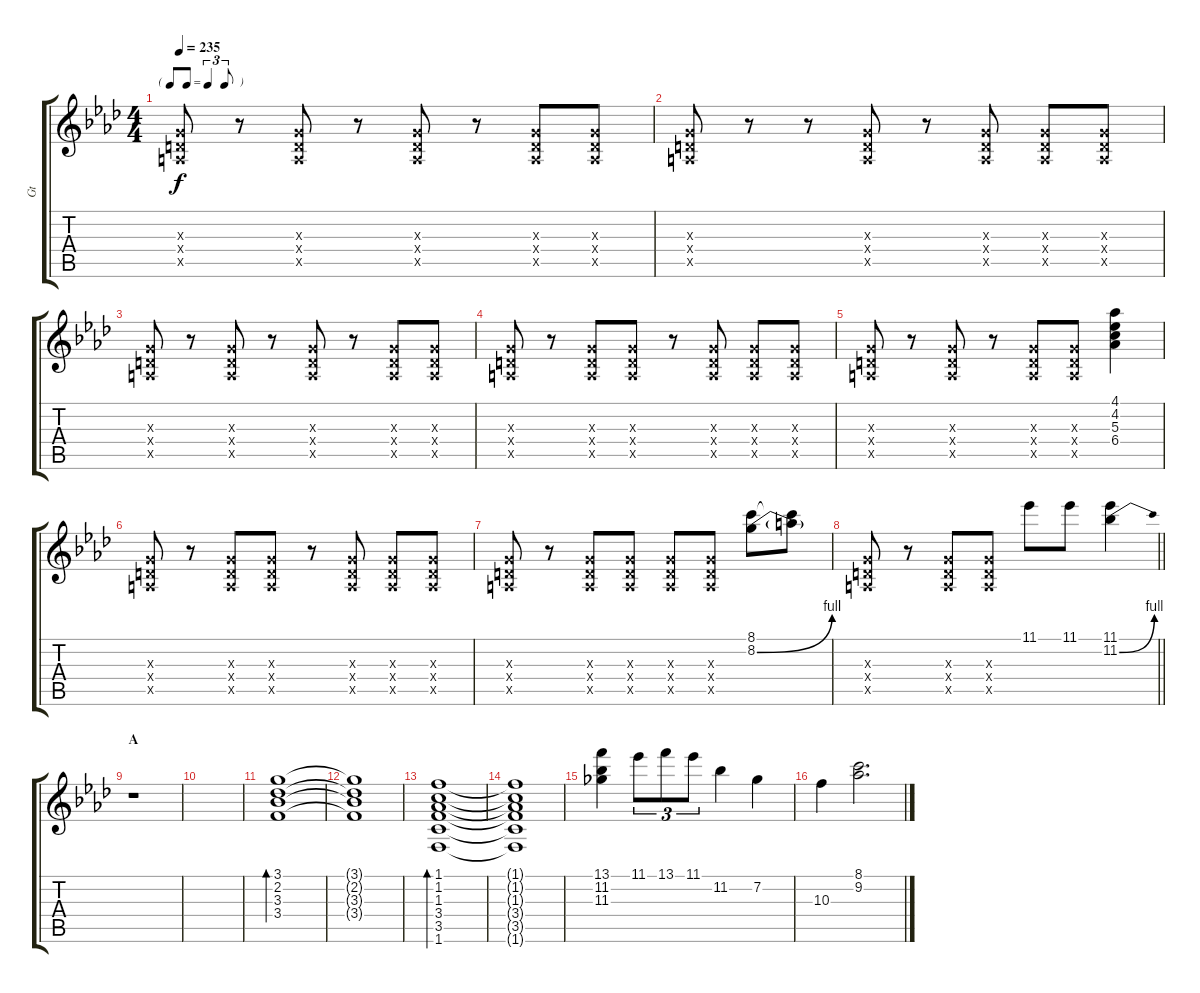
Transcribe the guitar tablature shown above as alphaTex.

\track ("Gt" "Gt") {instrument acousticguitarnylon}
\staff {score tabs}
\tuning (E4 B3 G3 D3 A2 E2) {hide}
\ts (4 4)
\tf triplet8th
\section ("" "")
\tempo 235
\clef g2
\ks ab
(0.3{x} 0.4{x} 0.5{x}).8{dy f volume 12 instrument overdrivenguitar} r.8 (0.3{x} 0.4{x} 0.5{x}).8 r.8 (0.3{x} 0.4{x} 0.5{x}).8 r.8 (0.3{x} 0.4{x} 0.5{x}).8 (0.3{x} 0.4{x} 0.5{x}).8 |
(0.3{x} 0.4{x} 0.5{x}).8 r.8 r.8 (0.3{x} 0.4{x} 0.5{x}).8 r.8 (0.3{x} 0.4{x} 0.5{x}).8 (0.3{x} 0.4{x} 0.5{x}).8 (0.3{x} 0.4{x} 0.5{x}).8 |
(0.3{x} 0.4{x} 0.5{x}).8 r.8 (0.3{x} 0.4{x} 0.5{x}).8 r.8 (0.3{x} 0.4{x} 0.5{x}).8 r.8 (0.3{x} 0.4{x} 0.5{x}).8 (0.3{x} 0.4{x} 0.5{x}).8 |
(0.3{x} 0.4{x} 0.5{x}).8 r.8 (0.3{x} 0.4{x} 0.5{x}).8 (0.3{x} 0.4{x} 0.5{x}).8 r.8 (0.3{x} 0.4{x} 0.5{x}).8 (0.3{x} 0.4{x} 0.5{x}).8 (0.3{x} 0.4{x} 0.5{x}).8 |
(0.3{x} 0.4{x} 0.5{x}).8 r.8 (0.3{x} 0.4{x} 0.5{x}).8 r.8 (0.3{x} 0.4{x} 0.5{x}).8 (0.3{x} 0.4{x} 0.5{x}).8 (4.1 4.2 5.3 6.4).4 |
(0.3{x} 0.4{x} 0.5{x}).8 r.8 (0.3{x} 0.4{x} 0.5{x}).8 (0.3{x} 0.4{x} 0.5{x}).8 r.8 (0.3{x} 0.4{x} 0.5{x}).8 (0.3{x} 0.4{x} 0.5{x}).8 (0.3{x} 0.4{x} 0.5{x}).8 |
(0.3{x} 0.4{x} 0.5{x}).8 r.8 (0.3{x} 0.4{x} 0.5{x}).8 (0.3{x} 0.4{x} 0.5{x}).8 (0.3{x} 0.4{x} 0.5{x}).8 (0.3{x} 0.4{x} 0.5{x}).8 (8.1 8.2{be (bend 0 0 60 4)}).8 (8.1{t} 8.2{t}).8 |
\barLineRight lightlight
(0.3{x} 0.4{x} 0.5{x}).8 r.8 (0.3{x} 0.4{x} 0.5{x}).8 (0.3{x} 0.4{x} 0.5{x}).8 11.1.8 11.1.8 (11.1 11.2{be (bend 0 0 60 4)}).4 |
\section ("" "A")
r.1{volume 12 instrument acousticguitarnylon} |
|
(3.1 2.2 3.3 3.4).1{bd 120} |
(3.1{t} 2.2{t} 3.3{t} 3.4{t}).1 |
(1.1 1.2 1.3 3.4 3.5 1.6).1{bd 120} |
(1.1{t} 1.2{t} 1.3{t} 3.4{t} 3.5{t} 1.6{t}).1 |
(13.1 11.2 11.3).4 11.1.8{tu (3 2)} 13.1.8{tu (3 2)} 11.1.8{tu (3 2)} 11.2.4 7.2.4 |
10.3.4 (8.1 9.2).2{d}
